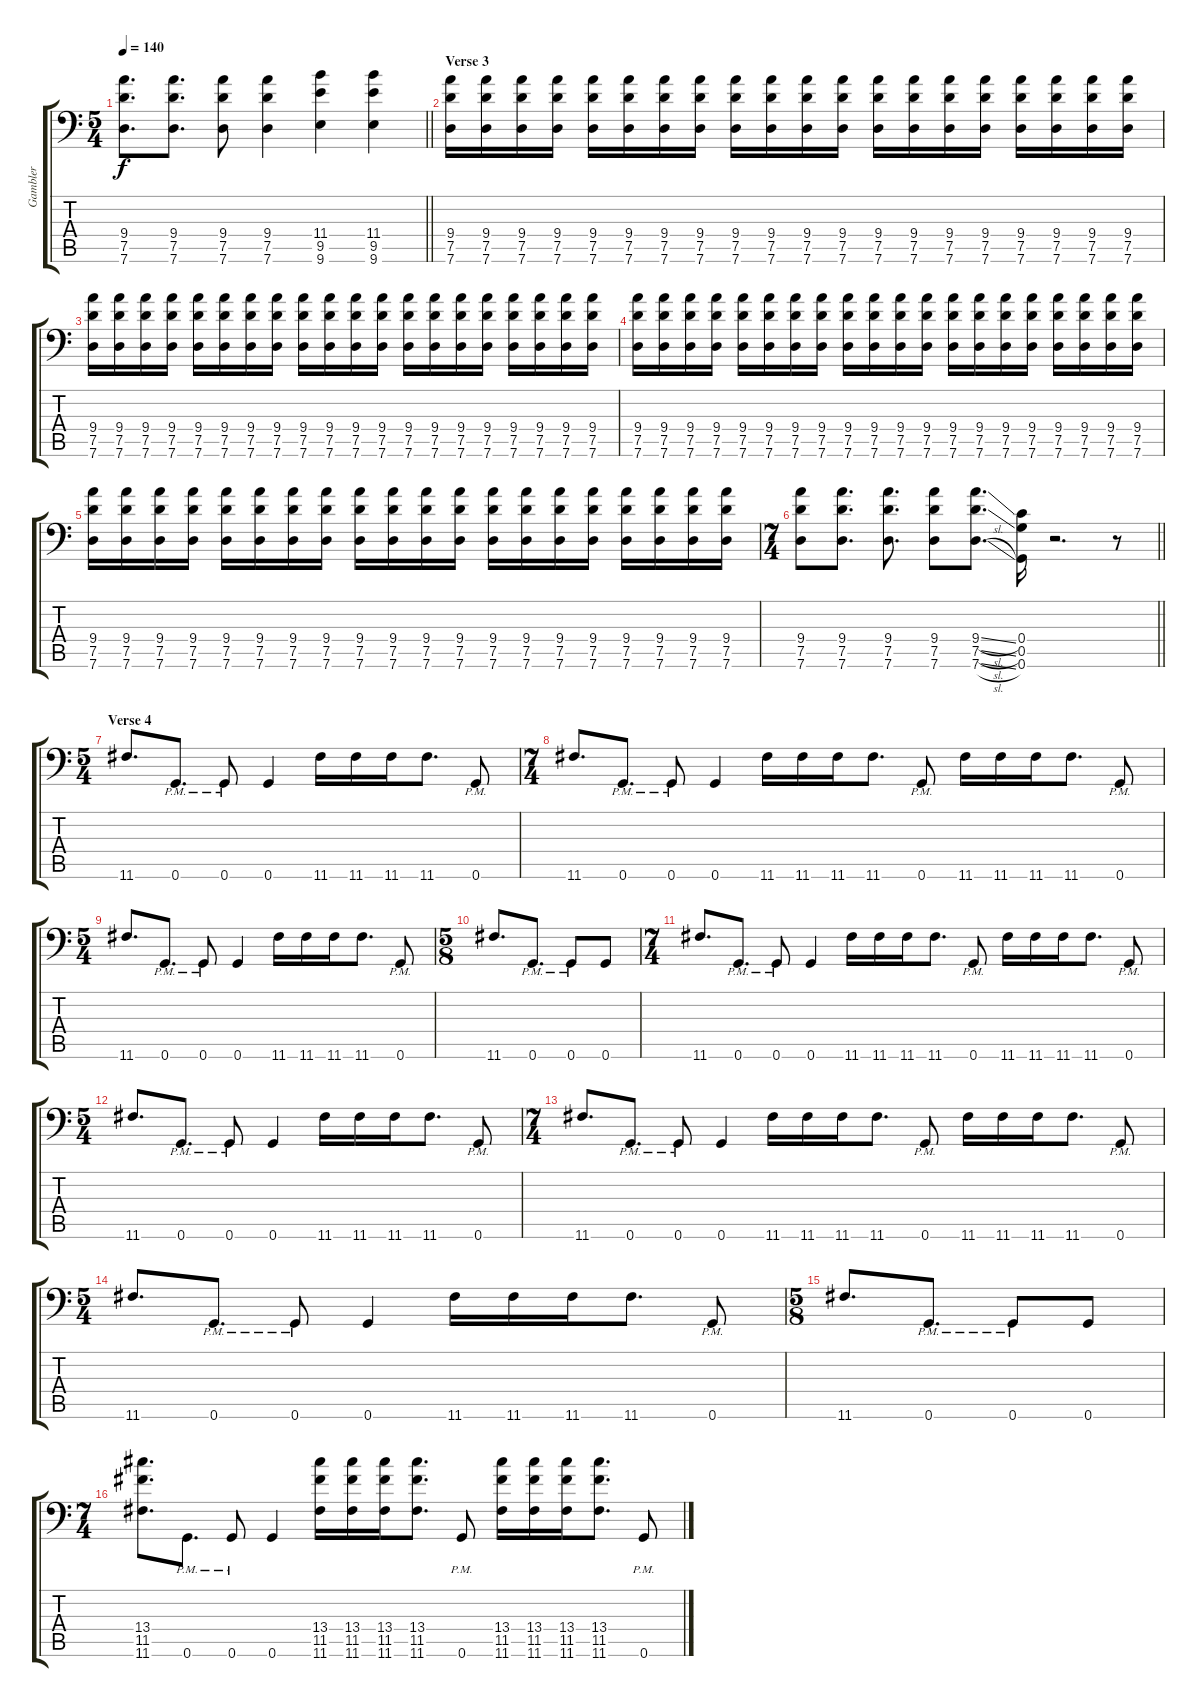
\track ("Gambler" "Gambler") {instrument overdrivenguitar}
\staff {score tabs}
\tuning (D4 A3 F3 C3 G2 G1) {hide}
\ts (5 4)
\tempo 140
\clef f4
\barLineRight lightlight
\ks c
(9.4 7.5 7.6).8{d dy f} (9.4 7.5 7.6).8{d} (9.4 7.5 7.6).8 (9.4 7.5 7.6).4 (11.4 9.5 9.6).4 (11.4 9.5 9.6).4 |
\section ("" "Verse 3")
(9.4 7.5 7.6).16 (9.4 7.5 7.6).16 (9.4 7.5 7.6).16 (9.4 7.5 7.6).16 (9.4 7.5 7.6).16 (9.4 7.5 7.6).16 (9.4 7.5 7.6).16 (9.4 7.5 7.6).16 (9.4 7.5 7.6).16 (9.4 7.5 7.6).16 (9.4 7.5 7.6).16 (9.4 7.5 7.6).16 (9.4 7.5 7.6).16 (9.4 7.5 7.6).16 (9.4 7.5 7.6).16 (9.4 7.5 7.6).16 (9.4 7.5 7.6).16 (9.4 7.5 7.6).16 (9.4 7.5 7.6).16 (9.4 7.5 7.6).16 |
(9.4 7.5 7.6).16 (9.4 7.5 7.6).16 (9.4 7.5 7.6).16 (9.4 7.5 7.6).16 (9.4 7.5 7.6).16 (9.4 7.5 7.6).16 (9.4 7.5 7.6).16 (9.4 7.5 7.6).16 (9.4 7.5 7.6).16 (9.4 7.5 7.6).16 (9.4 7.5 7.6).16 (9.4 7.5 7.6).16 (9.4 7.5 7.6).16 (9.4 7.5 7.6).16 (9.4 7.5 7.6).16 (9.4 7.5 7.6).16 (9.4 7.5 7.6).16 (9.4 7.5 7.6).16 (9.4 7.5 7.6).16 (9.4 7.5 7.6).16 |
(9.4 7.5 7.6).16 (9.4 7.5 7.6).16 (9.4 7.5 7.6).16 (9.4 7.5 7.6).16 (9.4 7.5 7.6).16 (9.4 7.5 7.6).16 (9.4 7.5 7.6).16 (9.4 7.5 7.6).16 (9.4 7.5 7.6).16 (9.4 7.5 7.6).16 (9.4 7.5 7.6).16 (9.4 7.5 7.6).16 (9.4 7.5 7.6).16 (9.4 7.5 7.6).16 (9.4 7.5 7.6).16 (9.4 7.5 7.6).16 (9.4 7.5 7.6).16 (9.4 7.5 7.6).16 (9.4 7.5 7.6).16 (9.4 7.5 7.6).16 |
(9.4 7.5 7.6).16 (9.4 7.5 7.6).16 (9.4 7.5 7.6).16 (9.4 7.5 7.6).16 (9.4 7.5 7.6).16 (9.4 7.5 7.6).16 (9.4 7.5 7.6).16 (9.4 7.5 7.6).16 (9.4 7.5 7.6).16 (9.4 7.5 7.6).16 (9.4 7.5 7.6).16 (9.4 7.5 7.6).16 (9.4 7.5 7.6).16 (9.4 7.5 7.6).16 (9.4 7.5 7.6).16 (9.4 7.5 7.6).16 (9.4 7.5 7.6).16 (9.4 7.5 7.6).16 (9.4 7.5 7.6).16 (9.4 7.5 7.6).16 |
\ts (7 4)
\barLineRight lightlight
(9.4 7.5 7.6).8 (9.4 7.5 7.6).8{d} (9.4 7.5 7.6).8{d} (9.4 7.5 7.6).8 (9.4{sl} 7.5{sl} 7.6{sl}).8{d} (0.4 0.5 0.6).16 r.2{d} r.8 |
\ts (5 4)
\section ("" "Verse 4")
11.6.8{d} 0.6{pm}.8{d} 0.6{pm}.8 0.6.4 11.6.16 11.6.16 11.6.16 11.6.8{d} 0.6{pm}.8 |
\ts (7 4)
11.6.8{d} 0.6{pm}.8{d} 0.6{pm}.8 0.6.4 11.6.16 11.6.16 11.6.16 11.6.8{d} 0.6{pm}.8 11.6.16 11.6.16 11.6.16 11.6.8{d} 0.6{pm}.8 |
\ts (5 4)
11.6.8{d} 0.6{pm}.8{d} 0.6{pm}.8 0.6.4 11.6.16 11.6.16 11.6.16 11.6.8{d} 0.6{pm}.8 |
\ts (5 8)
11.6.8{d} 0.6{pm}.8{d} 0.6{pm}.8 0.6.8 |
\ts (7 4)
11.6.8{d} 0.6{pm}.8{d} 0.6{pm}.8 0.6.4 11.6.16 11.6.16 11.6.16 11.6.8{d} 0.6{pm}.8 11.6.16 11.6.16 11.6.16 11.6.8{d} 0.6{pm}.8 |
\ts (5 4)
11.6.8{d} 0.6{pm}.8{d} 0.6{pm}.8 0.6.4 11.6.16 11.6.16 11.6.16 11.6.8{d} 0.6{pm}.8 |
\ts (7 4)
11.6.8{d} 0.6{pm}.8{d} 0.6{pm}.8 0.6.4 11.6.16 11.6.16 11.6.16 11.6.8{d} 0.6{pm}.8 11.6.16 11.6.16 11.6.16 11.6.8{d} 0.6{pm}.8 |
\ts (5 4)
11.6.8{d} 0.6{pm}.8{d} 0.6{pm}.8 0.6.4 11.6.16 11.6.16 11.6.16 11.6.8{d} 0.6{pm}.8 |
\ts (5 8)
11.6.8{d} 0.6{pm}.8{d} 0.6{pm}.8 0.6.8 |
\ts (7 4)
(13.4 11.5 11.6).8{d} 0.6{pm}.8{d} 0.6{pm}.8 0.6.4 (13.4 11.5 11.6).16 (13.4 11.5 11.6).16 (13.4 11.5 11.6).16 (13.4 11.5 11.6).8{d} 0.6{pm}.8 (13.4 11.5 11.6).16 (13.4 11.5 11.6).16 (13.4 11.5 11.6).16 (13.4 11.5 11.6).8{d} 0.6{pm}.8
